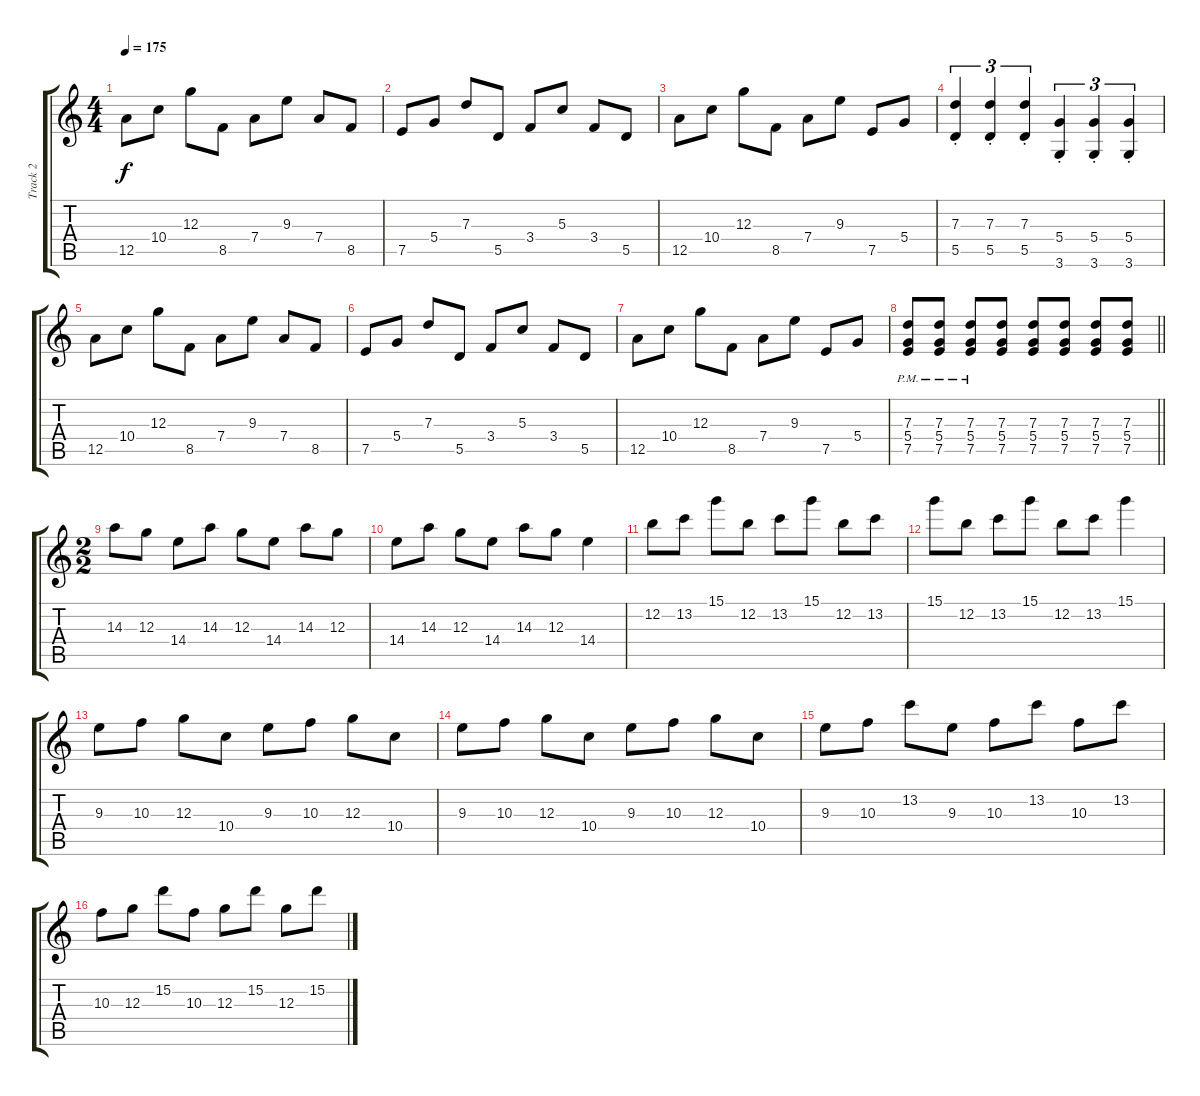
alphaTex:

\track ("Track 2" "Track 2") {instrument overdrivenguitar}
\staff {score tabs}
\tuning (E4 B3 G3 D3 A2 E2) {hide}
\ts (4 4)
\tempo 175
\clef g2
\ks c
12.5.8{dy f} 10.4.8 12.3.8 8.5.8 7.4.8 9.3.8 7.4.8 8.5.8 |
7.5.8 5.4.8 7.3.8 5.5.8 3.4.8 5.3.8 3.4.8 5.5.8 |
12.5.8 10.4.8 12.3.8 8.5.8 7.4.8 9.3.8 7.5.8 5.4.8 |
(7.3{st} 5.5{st}).4{tu (3 2)} (7.3{st} 5.5{st}).4{tu (3 2)} (7.3{st} 5.5{st}).4{tu (3 2)} (5.4{st} 3.6{st}).4{tu (3 2)} (5.4{st} 3.6{st}).4{tu (3 2)} (5.4{st} 3.6{st}).4{tu (3 2)} |
12.5.8 10.4.8 12.3.8 8.5.8 7.4.8 9.3.8 7.4.8 8.5.8 |
7.5.8 5.4.8 7.3.8 5.5.8 3.4.8 5.3.8 3.4.8 5.5.8 |
12.5.8 10.4.8 12.3.8 8.5.8 7.4.8 9.3.8 7.5.8 5.4.8 |
\barLineRight lightlight
(7.3{pm} 5.4{pm} 7.5{pm}).8 (7.3{pm} 5.4{pm} 7.5{pm}).8 (7.3{pm} 5.4{pm} 7.5{pm}).8 (7.3 5.4 7.5).8 (7.3 5.4 7.5).8 (7.3 5.4 7.5).8 (7.3 5.4 7.5).8 (7.3 5.4 7.5).8 |
\ts (2 2)
14.3.8 12.3.8 14.4.8 14.3.8 12.3.8 14.4.8 14.3.8 12.3.8 |
14.4.8 14.3.8 12.3.8 14.4.8 14.3.8 12.3.8 14.4.4 |
12.2.8 13.2.8 15.1.8 12.2.8 13.2.8 15.1.8 12.2.8 13.2.8 |
15.1.8 12.2.8 13.2.8 15.1.8 12.2.8 13.2.8 15.1.4 |
9.3.8 10.3.8 12.3.8 10.4.8 9.3.8 10.3.8 12.3.8 10.4.8 |
9.3.8 10.3.8 12.3.8 10.4.8 9.3.8 10.3.8 12.3.8 10.4.8 |
9.3.8 10.3.8 13.2.8 9.3.8 10.3.8 13.2.8 10.3.8 13.2.8 |
10.3.8 12.3.8 15.2.8 10.3.8 12.3.8 15.2.8 12.3.8 15.2.8
